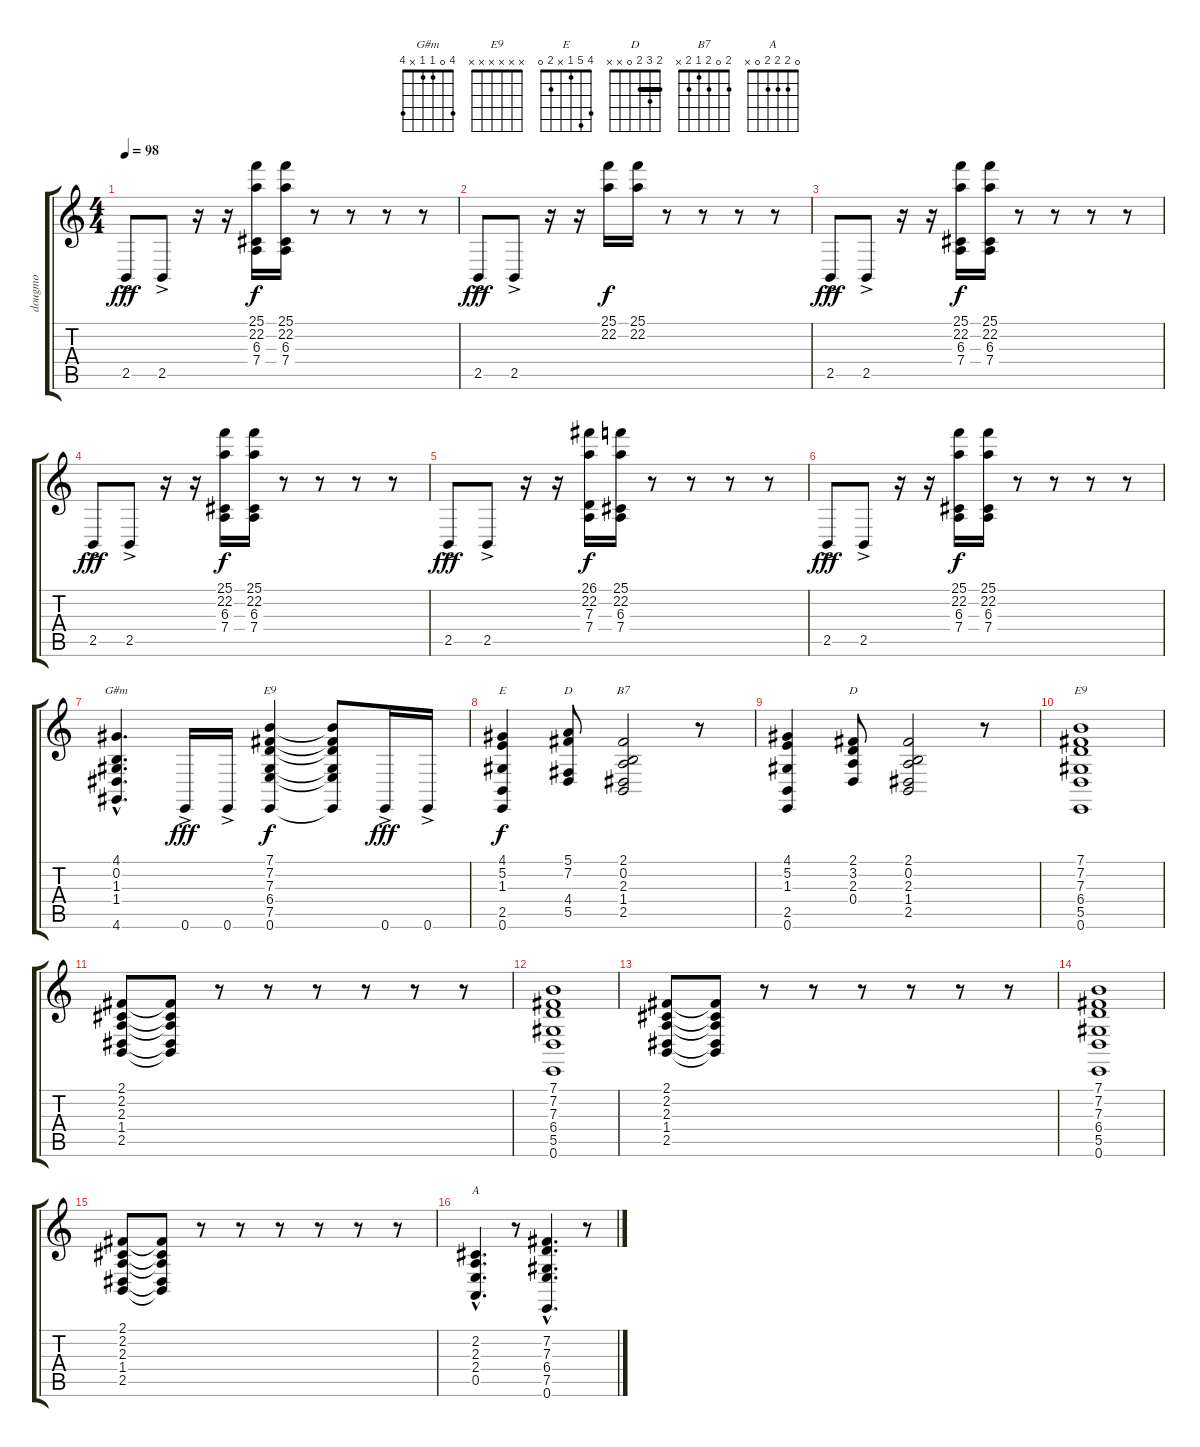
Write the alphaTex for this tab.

\track ("dougmo" "dougmo") {instrument drawbarorgan}
\staff {score tabs}
\tuning (E4 B3 G3 D3 A2 E2) {hide}
\chord ("G#m" 4 0 1 1 x 4)
\chord ("E9" 4 3 4 4 x 0)
\chord ("E" 4 5 1 x 2 0)
\chord ("D" 5 7 x 4 5 x) {firstfret 4}
\chord ("B7" 2 0 2 1 2 x)
\chord ("D" 2 3 2 0 x x) {barre 2}
\chord ("E9" x x x x x x)
\chord ("A" 0 2 2 2 0 x)
\ts (4 4)
\tempo 98
\clef g2
\ks c
2.5{ac}.8{dy fff volume 5} 2.5{ac}.8 r.16 r.16 (25.1 22.2 6.3 7.4).16{dy f} (25.1 22.2 6.3 7.4).16 r.8 r.8 r.8 r.8 |
2.5{ac}.8{dy fff} 2.5{ac}.8 r.16 r.16 (25.1 22.2).16{dy f} (25.1 22.2).16 r.8 r.8 r.8 r.8 |
2.5{ac}.8{dy fff} 2.5{ac}.8 r.16 r.16 (25.1 22.2 6.3 7.4).16{dy f} (25.1 22.2 6.3 7.4).16 r.8 r.8 r.8 r.8 |
2.5{ac}.8{dy fff} 2.5{ac}.8 r.16 r.16 (25.1 22.2 6.3 7.4).16{dy f} (25.1 22.2 6.3 7.4).16 r.8 r.8 r.8 r.8 |
2.5{ac}.8{dy fff} 2.5{ac}.8 r.16 r.16 (26.1 22.2 7.3 7.4).16{dy f} (25.1 22.2 6.3 7.4).16 r.8 r.8 r.8 r.8 |
2.5{ac}.8{dy fff} 2.5{ac}.8 r.16 r.16 (25.1 22.2 6.3 7.4).16{dy f} (25.1 22.2 6.3 7.4).16 r.8 r.8 r.8 r.8 |
(4.1{hac} 0.2{hac} 1.3{hac} 1.4{hac} 4.6{hac}).4{d ch "G#m"} 0.6{ac}.16{dy fff} 0.6{ac}.16 (7.1 7.2 7.3 6.4 7.5 0.6).4{ch "E9" dy f} (7.1{t} 7.2{t} 7.3{t} 6.4{t} 7.5{t} 0.6{t}).8 0.6{ac}.16{dy fff} 0.6{ac}.16 |
(4.1 5.2 1.3 2.5 0.6).4{ch "E" dy f} (5.1 7.2 4.4 5.5).8{ch "D"} (2.1 0.2 2.3 1.4 2.5).2{ch "B7"} r.8 |
(4.1 5.2 1.3 2.5 0.6).4 (2.1 3.2 2.3 0.4).8{ch "D"} (2.1 0.2 2.3 1.4 2.5).2 r.8 |
(7.1 7.2 7.3 6.4 5.5 0.6).1{ch "E9"} |
(2.1 2.2 2.3 1.4 2.5).8 (2.1{t} 2.2{t} 2.3{t} 1.4{t} 2.5{t}).8 r.8 r.8 r.8 r.8 r.8 r.8 |
(7.1 7.2 7.3 6.4 5.5 0.6).1 |
(2.1 2.2 2.3 1.4 2.5).8 (2.1{t} 2.2{t} 2.3{t} 1.4{t} 2.5{t}).8 r.8 r.8 r.8 r.8 r.8 r.8 |
(7.1 7.2 7.3 6.4 5.5 0.6).1 |
(2.1 2.2 2.3 1.4 2.5).8 (2.1{t} 2.2{t} 2.3{t} 1.4{t} 2.5{t}).8 r.8 r.8 r.8 r.8 r.8 r.8 |
(2.2{hac} 2.3{hac} 2.4{hac} 0.5{hac}).4{d ch "A"} r.8 (7.2{hac} 7.3{hac} 6.4{hac} 7.5{hac} 0.6{hac}).4{d} r.8
